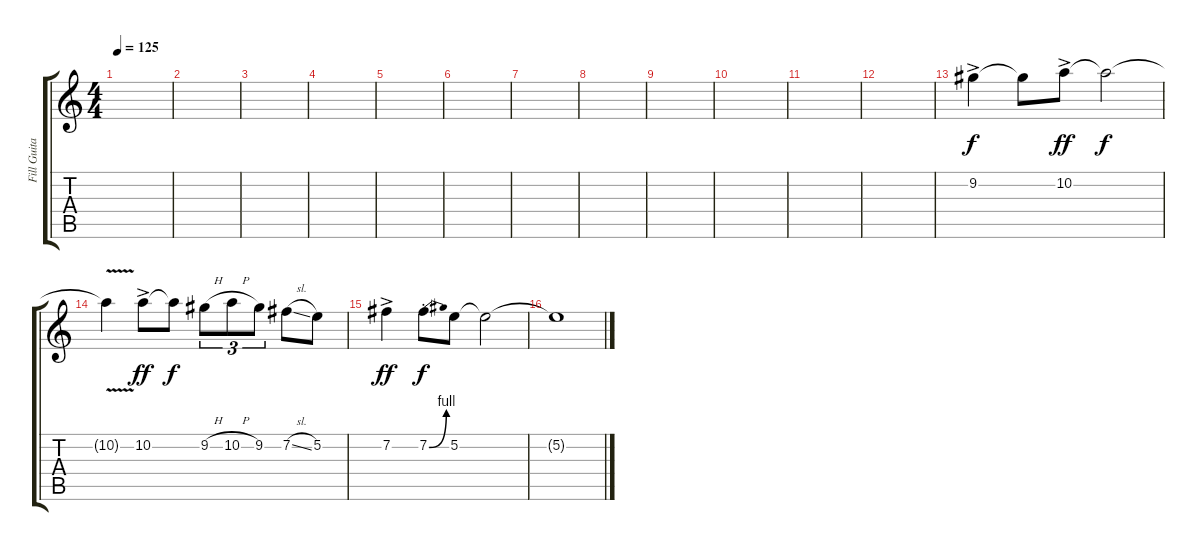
\track ("Fill Guitar" "Fill Guita") {instrument distortionguitar}
\staff {score tabs}
\tuning (E4 B3 G3 D3 A2 E2) {hide}
\ts (4 4)
\tempo 125
\clef g2
\ks c
|
|
|
|
|
|
|
|
|
|
|
|
9.2{ac}.4 9.2{t}.8{dy f} 10.2{ac}.8{dy ff} 10.2{t}.2{dy f} |
10.2{v t}.4 10.2{ac}.8{dy ff} 10.2{t}.8{dy f} 9.2{h}.8{tu (3 2)} 10.2{h}.8{tu (3 2)} 9.2.8{tu (3 2)} 7.2{sl}.8 5.2.8 |
7.2{ac}.4{dy ff} 7.2{be (bend 0 0 60 4) st}.8{dy f} 5.2.8 5.2{t}.2 |
5.2{t}.1
